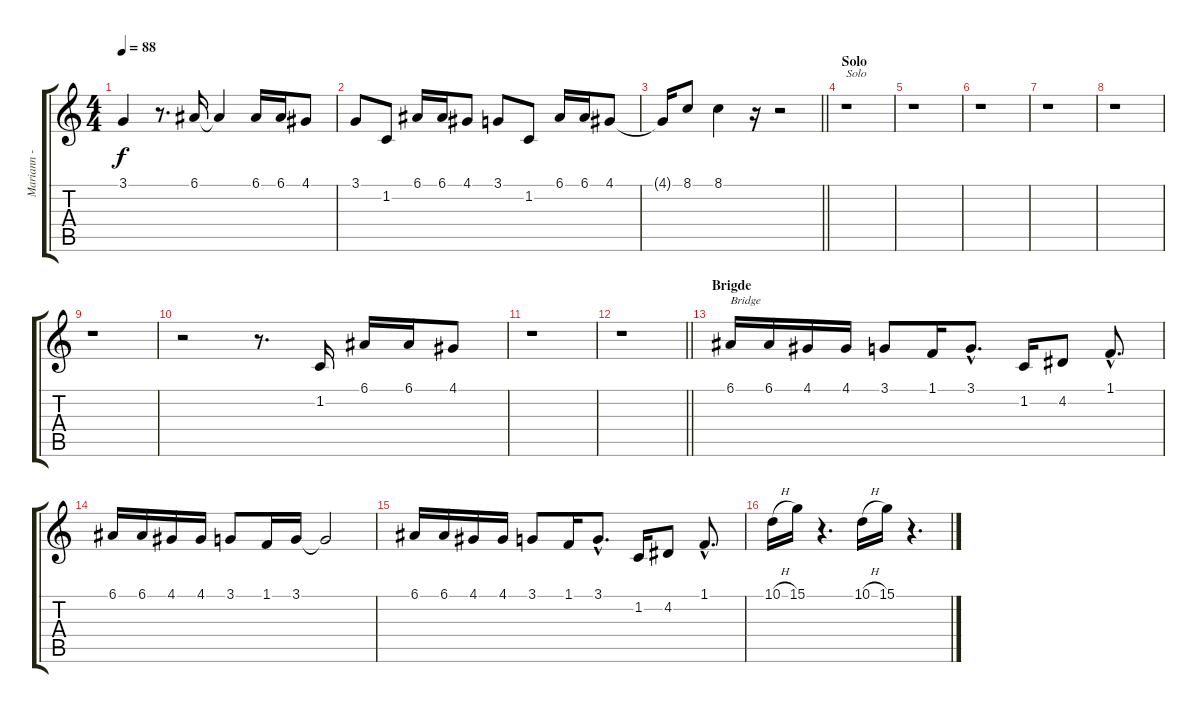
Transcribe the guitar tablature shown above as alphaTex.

\track ("Mariann - Vokal" "Mariann - ") {instrument lead1square}
\staff {score tabs}
\tuning (E4 B3 G3 D3 A2 E2) {hide}
\ts (4 4)
\tempo 88
\clef g2
\ks c
3.1.4{dy f} r.8{d} 6.1.16 6.1{t}.4 6.1.16 6.1.16 4.1.8 |
3.1.8 1.2.8 6.1.16 6.1.16 4.1.8 3.1.8 1.2.8 6.1.16 6.1.16 4.1.8 |
\barLineRight lightlight
4.1{t}.16 8.1.8 8.1.4 r.16 r.2 |
\section ("" "Solo")
r.1{txt "Solo"} |
r.1 |
r.1 |
r.1 |
r.1 |
r.1 |
r.2 r.8{d} 1.2.16 6.1.16 6.1.16 4.1.8 |
r.1 |
\barLineRight lightlight
r.1 |
\section ("" "Brigde")
6.1.16{txt "Bridge"} 6.1.16 4.1.16 4.1.16 3.1.8 1.1.16 3.1{hac}.8{d} 1.2.16 4.2.8 1.1{hac}.8{d} |
6.1.16 6.1.16 4.1.16 4.1.16 3.1.8 1.1.16 3.1.16 3.1{t}.2 |
6.1.16 6.1.16 4.1.16 4.1.16 3.1.8 1.1.16 3.1{hac}.8{d} 1.2.16 4.2.8 1.1{hac}.8{d} |
10.1{h}.16 15.1.16 r.4{d} 10.1{h}.16 15.1.16 r.4{d}
